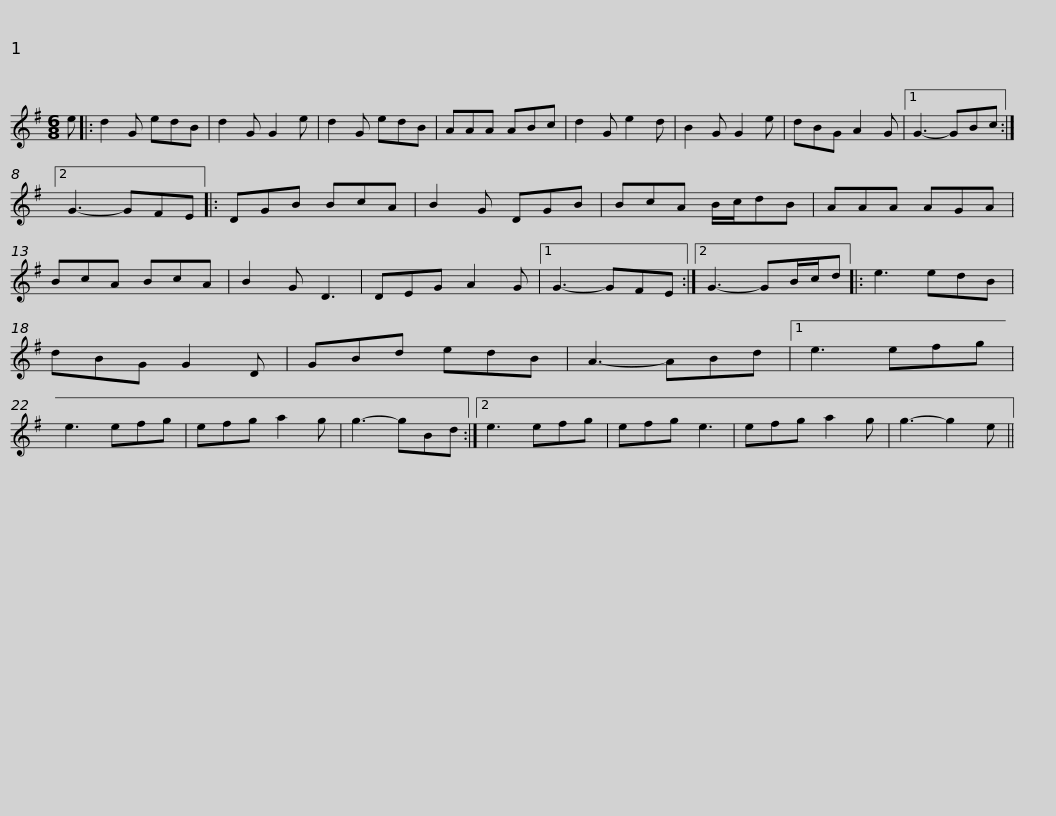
X:1
L:1/8
M:6/8
I:linebreak $
K:G
V:1 treble
V:1
 e |: d2 G edB | d2 G G2 e | d2 G edB | AAA ABc | %5
 d2 G e2 d | B2 G G2 e | dBG A2 G |1 G3- GBc :|2$ G3- GFE |: %10
 DGB BcA | B2 G DGB | BcA B/c/dB | AAA AGA | BcA BcA | %15
 B2 G D3 | DEG A2 G |1$ G3- GFE :|2 G3- GB/c/d |: e3 edB | %20
 dBG G2 D | GBd edB | A3- ABd |1 e3 efg | e3 efg |$ %25
 efg a2 g | g3- gBd :|2 e3 efg | efg e3 | efg a2 g | %30
 g3- g2 e || %31
